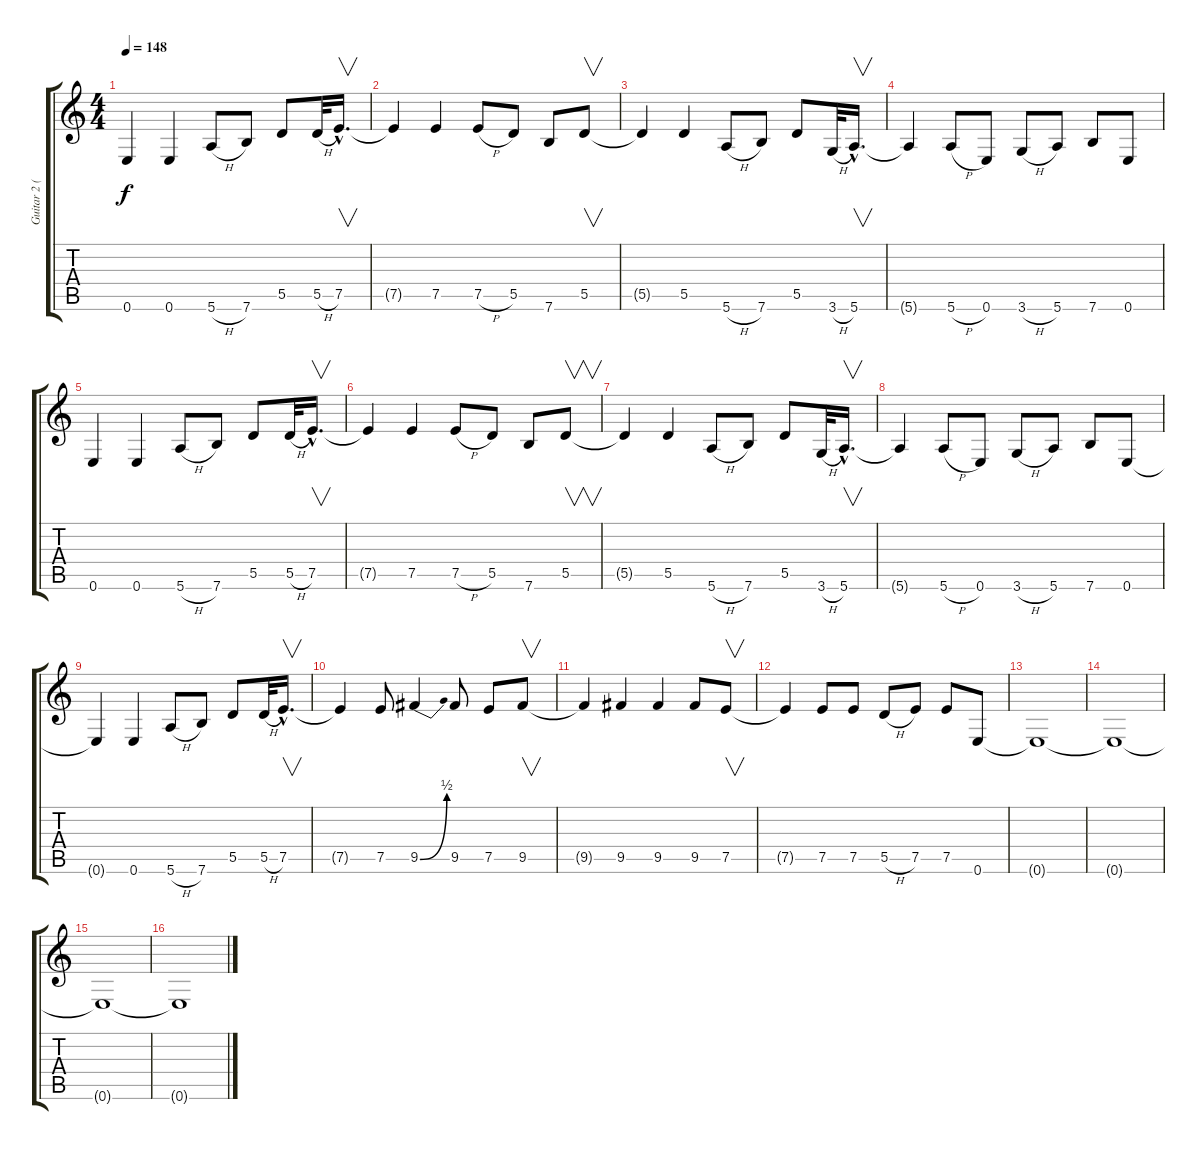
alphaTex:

\track ("Guitar 2 (Dist.)" "Guitar 2 (") {instrument distortionguitar}
\staff {score tabs}
\tuning (E4 B3 G3 D3 A2 E2) {hide}
\ts (4 4)
\tempo 148
\clef g2
\ks c
0.6.4{dy f} 0.6.4 5.6{h}.8 7.6.8 5.5.8 5.5{h}.32 7.5{hac}.16{v d} |
7.5{t}.4 7.5.4 7.5{h}.8 5.5.8 7.6.8 5.5.8{v} |
5.5{t}.4 5.5.4 5.6{h}.8 7.6.8 5.5.8 3.6{h}.32 5.6{hac}.16{v d} |
5.6{t}.4 5.6{h}.8 0.6.8 3.6{h}.8 5.6.8 7.6.8 0.6.8 |
0.6.4 0.6.4 5.6{h}.8 7.6.8 5.5.8 5.5{h}.32 7.5{hac}.16{v d} |
7.5{t}.4 7.5.4 7.5{h}.8 5.5.8 7.6.8 5.5.8{v} |
5.5{t}.4 5.5.4 5.6{h}.8 7.6.8 5.5.8 3.6{h}.32 5.6{hac}.16{v d} |
5.6{t}.4 5.6{h}.8 0.6.8 3.6{h}.8 5.6.8 7.6.8 0.6.8 |
0.6{t}.4 0.6.4 5.6{h}.8 7.6.8 5.5.8 5.5{h}.32 7.5{hac}.16{v d} |
7.5{t}.4 7.5.8 9.5{be (bend 0 0 60 2)}.4 9.5.8 7.5.8 9.5.8{v} |
9.5{t}.4 9.5.4 9.5.4 9.5.8 7.5.8{v} |
7.5{t}.4 7.5.8 7.5.8 5.5{h}.8 7.5.8 7.5.8 0.6.8 |
0.6{t}.1 |
0.6{t}.1 |
0.6{t}.1 |
0.6{t}.1
